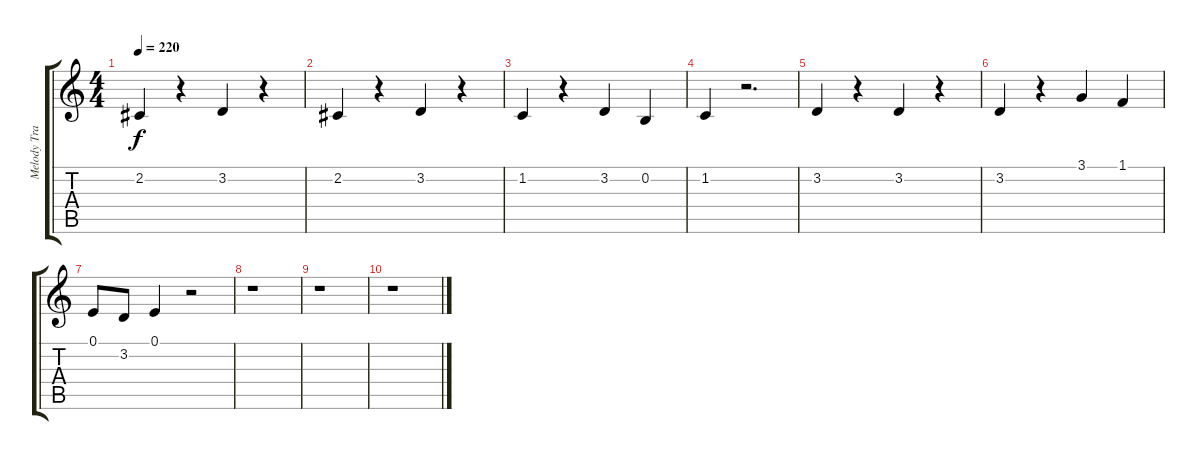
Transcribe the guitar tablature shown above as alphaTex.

\track ("Melody Track" "Melody Tra") {instrument acousticgrandpiano}
\staff {score tabs}
\tuning (E4 B3 G3 D3 A2 E2) {hide}
\ts (4 4)
\tempo 220
\clef g2
\ks c
2.2.4{dy f} r.4 3.2.4 r.4 |
2.2.4 r.4 3.2.4 r.4 |
1.2.4 r.4 3.2.4 0.2.4 |
1.2.4 r.2{d} |
3.2.4 r.4 3.2.4 r.4 |
3.2.4 r.4 3.1.4 1.1.4 |
0.1.8 3.2.8 0.1.4 r.2 |
r.1 |
r.1 |
r.1
